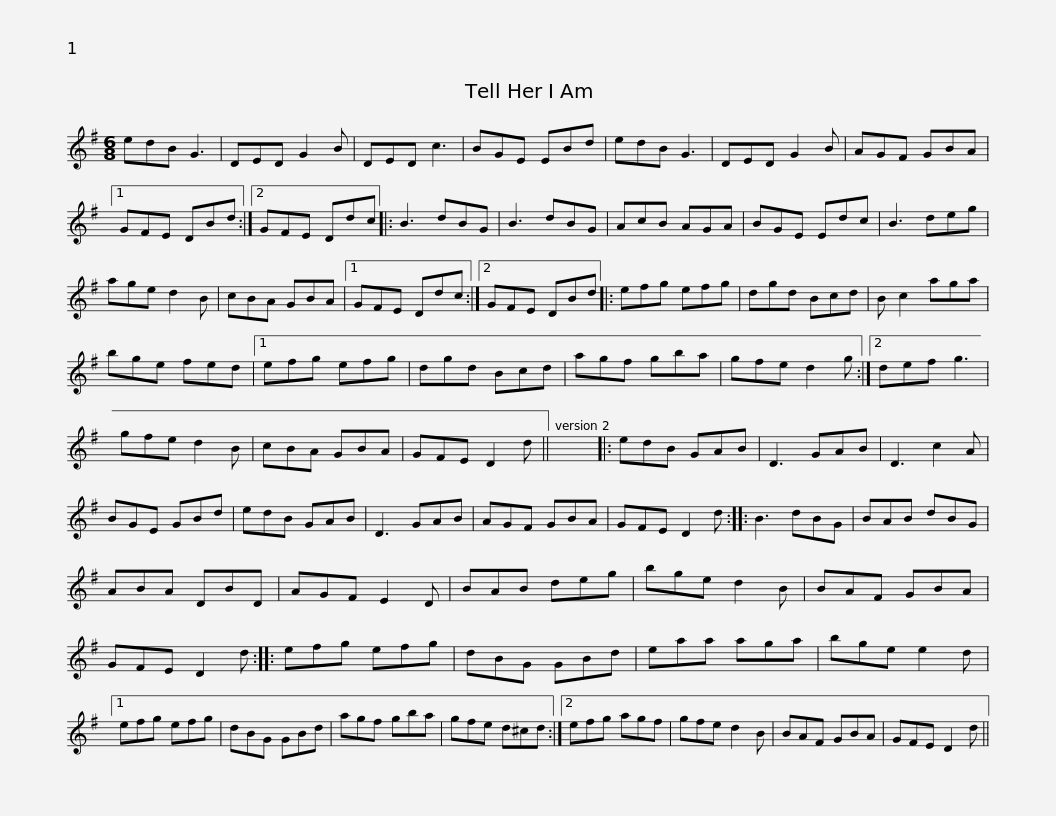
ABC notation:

X:1
L:1/8
M:6/8
I:linebreak $
K:G
V:1 treble
V:1
 edB G3 | DED G2 B | DED c3 | BGE EBd | edB G3 | %5
 DED G2 B | AGF GBA |1 GFE DBd :|2$ GFE Ddc |: B3 dBG | %10
 B3 dBG | AcB AGA | BGE Edc | B3 deg | age d2 B | %15
 cBA GBA |1$ GFE Ddc :|2 GFE DBd |: efg efg | dgd Bcd | %20
 B c2 aga | bge fed |1 efg efg |$ dgd Bcd | agf gba | %25
 gfe d2 g :|2 def g3 | gfe d2 B | cBA GBA | GFE D2 d || %30
 x6 |:$ edB GAB | D3 GAB | D3 c2 A | BGE GBd | %35
 edB GAB | D3 GAB | AGF GBA | GFE D2 d ::$ B3 dBG | %40
 BAB dBG | ABA DBD | AGF E2 D | BAB deg | bge d2 B | %45
 BAF GBA |$ GFE D2 d :: efg efg | dBG GBd | eaa aga | %50
 bge e2 d |1 efg efg | dBG GBd |$ agf gba | gfe d^cd :|2 %55
 efg agf | gfe d2 B | BAF GBA | GFE D2 d || %59
